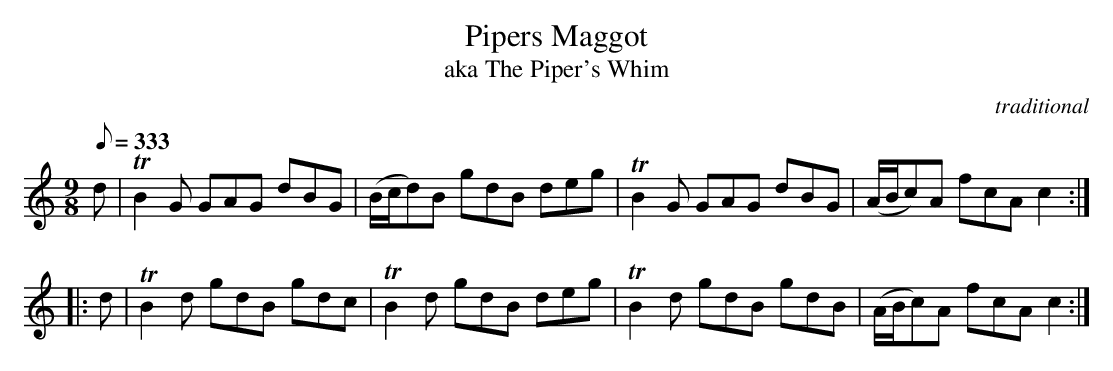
X:1
T:Pipers Maggot
T: aka The Piper's Whim
C:traditional
L:1/8
M:9/8
Q:333
K:Gmix
d|TB2 G GAG dBG|(B/c/d)B gdB deg|TB2 G GAG dBG|(A/B/c)A fcA c2:|
|:d|TB2 d gdB gdc|TB2 d gdB deg|TB2 d gdB gdB|(A/B/c)A fcA c2:|
